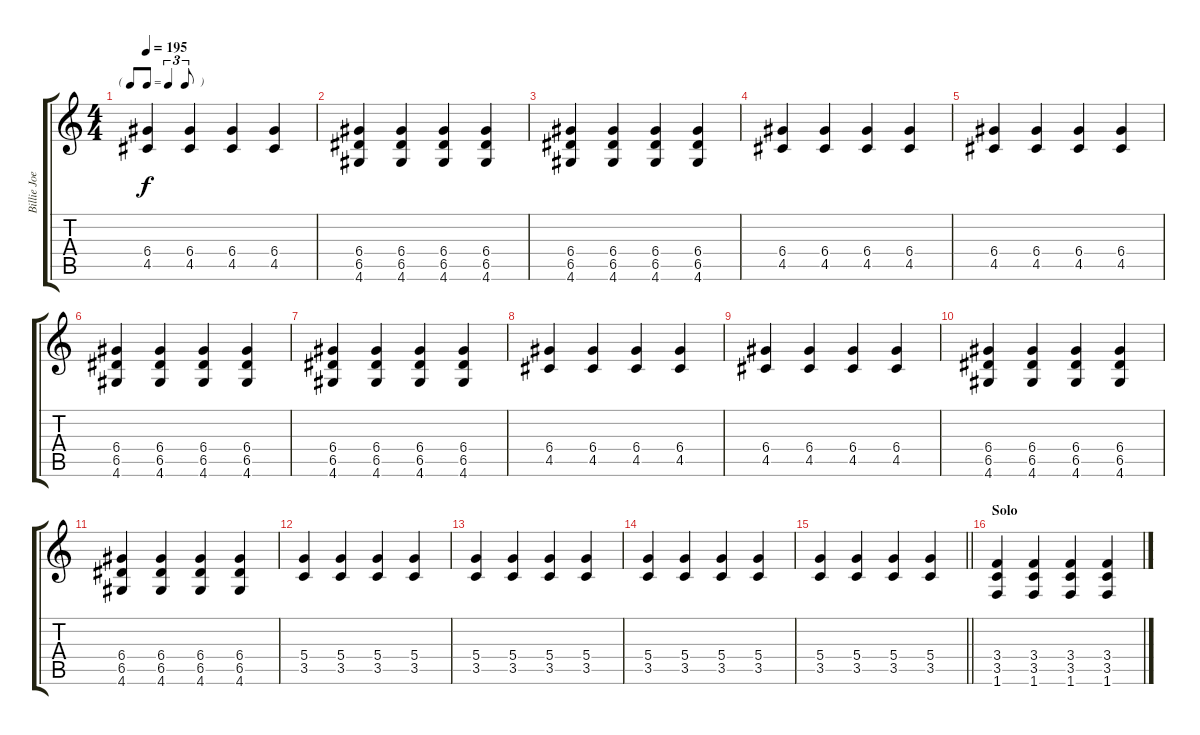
\track ("Billie Joe" "Billie Joe") {instrument distortionguitar}
\staff {score tabs}
\tuning (E4 B3 G3 D3 A2 E2) {hide}
\ts (4 4)
\tf triplet8th
\tempo 195
\clef g2
\ks c
(6.4 4.5).4{dy f} (6.4 4.5).4 (6.4 4.5).4 (6.4 4.5).4 |
(6.4 6.5 4.6).4 (6.4 6.5 4.6).4 (6.4 6.5 4.6).4 (6.4 6.5 4.6).4 |
(6.4 6.5 4.6).4 (6.4 6.5 4.6).4 (6.4 6.5 4.6).4 (6.4 6.5 4.6).4 |
(6.4 4.5).4 (6.4 4.5).4 (6.4 4.5).4 (6.4 4.5).4 |
(6.4 4.5).4 (6.4 4.5).4 (6.4 4.5).4 (6.4 4.5).4 |
(6.4 6.5 4.6).4 (6.4 6.5 4.6).4 (6.4 6.5 4.6).4 (6.4 6.5 4.6).4 |
(6.4 6.5 4.6).4 (6.4 6.5 4.6).4 (6.4 6.5 4.6).4 (6.4 6.5 4.6).4 |
(6.4 4.5).4 (6.4 4.5).4 (6.4 4.5).4 (6.4 4.5).4 |
(6.4 4.5).4 (6.4 4.5).4 (6.4 4.5).4 (6.4 4.5).4 |
(6.4 6.5 4.6).4 (6.4 6.5 4.6).4 (6.4 6.5 4.6).4 (6.4 6.5 4.6).4 |
(6.4 6.5 4.6).4 (6.4 6.5 4.6).4 (6.4 6.5 4.6).4 (6.4 6.5 4.6).4 |
(5.4 3.5).4 (5.4 3.5).4 (5.4 3.5).4 (5.4 3.5).4 |
(5.4 3.5).4 (5.4 3.5).4 (5.4 3.5).4 (5.4 3.5).4 |
(5.4 3.5).4 (5.4 3.5).4 (5.4 3.5).4 (5.4 3.5).4 |
\barLineRight lightlight
(5.4 3.5).4 (5.4 3.5).4 (5.4 3.5).4 (5.4 3.5).4 |
\section ("" "Solo")
(3.4 3.5 1.6).4 (3.4 3.5 1.6).4 (3.4 3.5 1.6).4 (3.4 3.5 1.6).4
